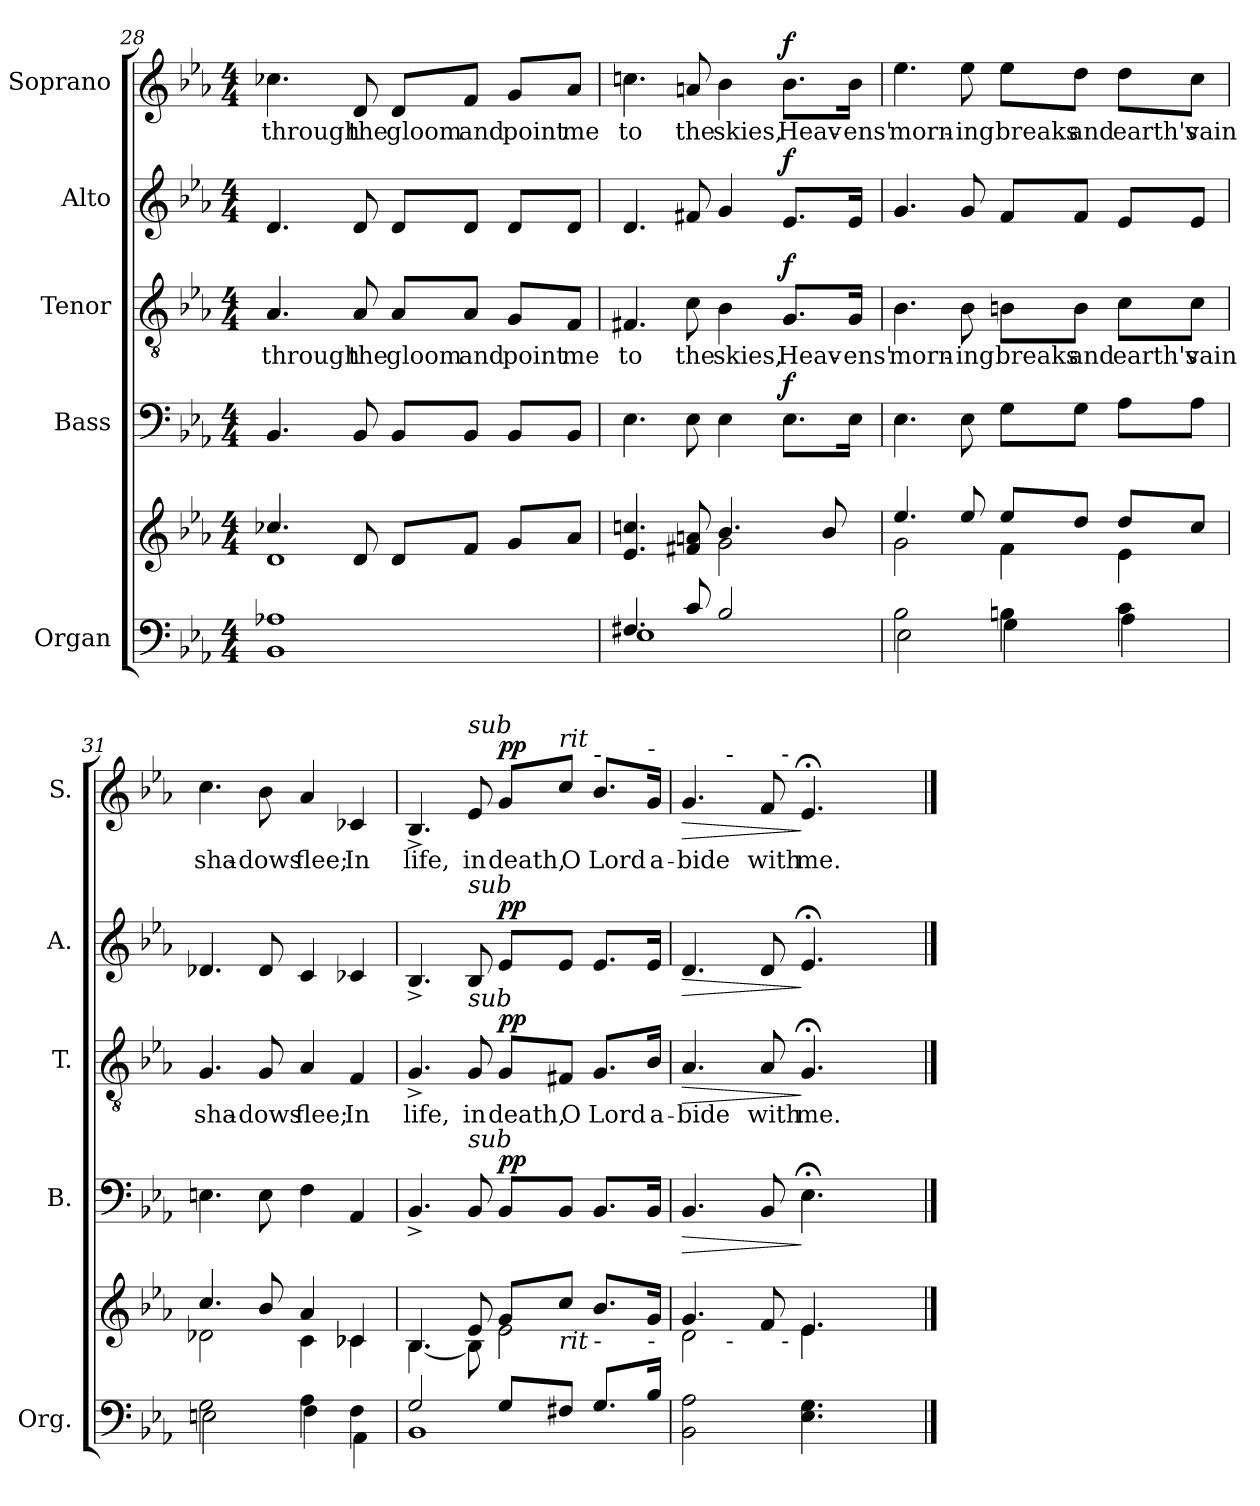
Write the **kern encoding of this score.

**kern	**kern	**kern	**dynam	**kern	**text	**dynam	**kern	**dynam	**kern	**text	**dynam
*part5	*part5	*part4	*part4	*part3	*part3	*part3	*part2	*part2	*part1	*part1	*part1
*staff6	*staff5	*staff4	*staff4	*staff3	*staff3	*staff3	*staff2	*staff2	*staff1	*staff1	*staff1
*I"Organ	*	*I"Bass	*	*I"Tenor	*	*	*I"Alto	*	*I"Soprano	*	*
*I'Org.	*	*I'B.	*	*I'T.	*	*	*I'A.	*	*I'S.	*	*
*clefF4	*clefG2	*clefF4	*	*clefGv2	*	*	*clefG2	*	*clefG2	*	*
*	*	*	*	*ITrd7c12	*	*	*	*	*	*	*
*k[b-e-a-]	*k[b-e-a-]	*k[b-e-a-]	*	*k[b-e-a-]	*	*	*k[b-e-a-]	*	*k[b-e-a-]	*	*
*E-:	*E-:	*E-:	*	*E-:	*	*	*E-:	*	*E-:	*	*
*M4/4	*M4/4	*M4/4	*	*M4/4	*	*	*M4/4	*	*M4/4	*	*
=28	=28	=28	=28	=28	=28	=28	=28	=28	=28	=28	=28
*	*^	*	*	*	*	*	*	*	*	*	*
!	!	!	!	!	!	!LO:LY:b	!	!	!	!	!LO:LY:b	!
1BB- 1A-X	4.cc-X/	1d	4.BB-/	.	4.AA-/	through	.	4.d/	.	4.cc-X\	through	.
!	!	!	!	!	!	!LO:LY:b	!	!	!	!	!LO:LY:b	!
.	8d/	.	8BB-/	.	8AA-/	the	.	8d/	.	8d/	the	.
!	!	!	!	!	!	!LO:LY:b	!	!	!	!	!LO:LY:b	!
.	8d/L	.	8BB-/L	.	8AA-/L	gloom	.	8d/L	.	8d/L	gloom	.
!	!	!	!	!	!	!LO:LY:b	!	!	!	!	!LO:LY:b	!
.	8f/J	.	8BB-/J	.	8AA-/J	and	.	8d/J	.	8f/J	and	.
!	!	!	!	!	!	!LO:LY:b	!	!	!	!	!LO:LY:b	!
.	8g/L	.	8BB-/L	.	8GG/L	point	.	8d/L	.	8g/L	point	.
!	!	!	!	!	!	!LO:LY:b	!	!	!	!	!LO:LY:b	!
.	8a-/J	.	8BB-/J	.	8FF/J	me	.	8d/J	.	8a-/J	me	.
=29	=29	=29	=29	=29	=29	=29	=29	=29	=29	=29	=29	=29
*^	*	*	*	*	*	*	*	*	*	*	*	*
!	!	!	!	!	!	!	!LO:LY:b	!	!	!	!	!LO:LY:b	!
4.F#X/	1E-	4.e-/ 4.ccn/	2ryy	4.E-\	.	4.FF#X/	to	.	4.d/	.	4.ccn\	to	.
!	!	!	!	!	!	!	!LO:LY:b	!	!	!	!	!LO:LY:b	!
8c/	.	8f#X/ 8an/	.	8E-\	.	8C\	the	.	8f#X/	.	8an/	the	.
!	!	!	!	!	!	!	!LO:LY:b	!	!	!	!	!LO:LY:b	!
2B-/	.	4.b-/	2g\	4E-\	.	4BB-\	skies,	.	4g/	.	4b-\	skies,	.
!	!	!	!	!	!LO:DY:a	!	!LO:LY:b	!LO:DY:a	!	!LO:DY:a	!	!LO:LY:b	!LO:DY:a
.	.	.	.	8.E-\L	f	8.GG/L	Heav-	f	8.e-/L	f	8.b-\L	Heav-	f
.	.	8b-/	.	.	.	.	.	.	.	.	.	.	.
!	!	!	!	!	!	!	!LO:LY:b	!	!	!	!	!LO:LY:b	!
.	.	.	.	16E-\Jk	.	16GG/Jk	-ens'	.	16e-/Jk	.	16b-\Jk	-ens'	.
!!LO:PB:g=z
=30	=30	=30	=30	=30	=30	=30	=30	=30	=30	=30	=30	=30	=30
!	!	!	!	!	!	!	!LO:LY:b	!	!	!	!	!LO:LY:b	!
2B-\	2E-\	4.ee-/	2g\	4.E-\	.	4.BB-\	morn-	.	4.g/	.	4.ee-\	morn-	.
!	!	!	!	!	!	!	!LO:LY:b	!	!	!	!	!LO:LY:b	!
.	.	8ee-/	.	8E-\	.	8BB-\	-ing	.	8g/	.	8ee-\	-ing	.
!	!	!	!	!	!	!	!LO:LY:b	!	!	!	!	!LO:LY:b	!
4Bn\	4G\	8ee-/L	4f\	8G\L	.	8BBn\L	breaks	.	8f/L	.	8ee-\L	breaks	.
!	!	!	!	!	!	!	!LO:LY:b	!	!	!	!	!LO:LY:b	!
.	.	8dd/J	.	8G\J	.	8BB\J	and	.	8f/J	.	8dd\J	and	.
!	!	!	!	!	!	!	!LO:LY:b	!	!	!	!	!LO:LY:b	!
4c\	4A-\	8dd/L	4e-\	8A-\L	.	8C\L	earth's	.	8e-/L	.	8dd\L	earth's	.
!	!	!	!	!	!	!	!LO:LY:b	!	!	!	!	!LO:LY:b	!
.	.	8cc/J	.	8A-\J	.	8C\J	vain	.	8e-/J	.	8cc\J	vain	.
=31	=31	=31	=31	=31	=31	=31	=31	=31	=31	=31	=31	=31	=31
!	!	!	!	!	!	!	!LO:LY:b	!	!	!	!	!LO:LY:b	!
2G\	2En\	4.cc/	2d-X\	4.En\	.	4.GG/	sha-	.	4.d-X/	.	4.cc\	sha-	.
!	!	!	!	!	!	!	!LO:LY:b	!	!	!	!	!LO:LY:b	!
.	.	8b-/	.	8E\	.	8GG/	-dows	.	8d-/	.	8b-\	-dows	.
!	!	!	!	!	!	!	!LO:LY:b	!	!	!	!	!LO:LY:b	!
4A-\	4F\	4a-/	4c\	4F\	.	4AA-/	flee;	.	4c/	.	4a-/	flee;	.
!	!	!	!	!	!	!	!LO:LY:b	!	!	!	!	!LO:LY:b	!
4F\	4AA-\	4c-X/	4c-\	4AA-/	.	4FF/	In	.	4c-X/	.	4c-X/	In	.
=32	=32	=32	=32	=32	=32	=32	=32	=32	=32	=32	=32	=32	=32
!	!	!	!	!	!	!	!LO:LY:b	!	!	!	!	!LO:LY:b	!
2G/	1BB-	4.B-/	[<4.B-\	4.BB-^</	.	4.GG^</	life,	.	4.B-^</	.	4.B-^</	life,	.
!	!	!	!	!	!	!	!	!	!	!	!LO:TX:a:i:t=sub	!	!
!	!	!	!	!	!	!	!	!	!LO:TX:a:i:t=sub	!	!	!	!
!	!	!	!	!	!	!LO:TX:a:i:t=sub	!	!	!	!	!	!	!
!	!	!	!	!LO:TX:a:i:t=sub	!	!	!	!	!	!	!	!	!
!	!	!	!	!	!	!	!LO:LY:b	!	!	!	!	!LO:LY:b	!
.	.	8e-/	8B-\]	8BB-/	.	8GG/	in	.	8B-/	.	8e-/	in	.
!	!	!	!	!	!LO:DY:a	!	!LO:LY:b	!LO:DY:a	!	!LO:DY:a	!	!LO:LY:b	!LO:DY:a
8G/L	.	8g/L	2e-\	8BB-/L	pp	8GG/L	death,	pp	8e-/L	pp	8g/L	death,	pp
!	!	!	!	!	!	!	!	!	!	!	!LO:TX:a:i:t=rit	!	!
!	!	!LO:TX:b:i:t=rit	!	!	!	!	!	!	!	!	!	!	!
!	!	!	!	!	!	!	!LO:LY:b	!	!	!	!	!LO:LY:b	!
8F#X/J	.	8cc/J	.	8BB-/J	.	8FF#X/J	O	.	8e-/J	.	8cc/J	O	.
!	!	!	!	!	!	!	!	!	!	!	!LO:TX:a:t=-	!	!
!	!	!LO:TX:b:t=-	!	!	!	!	!	!	!	!	!	!	!
!	!	!	!	!	!	!	!LO:LY:b	!	!	!	!	!LO:LY:b	!
8.G/L	.	8.b-/L	.	8.BB-/L	.	8.GG/L	Lord	.	8.e-/L	.	8.b-/L	Lord	.
!	!	!	!	!	!	!	!	!	!	!	!LO:TX:a:t=-	!	!
!	!	!LO:TX:b:t=-	!	!	!	!	!	!	!	!	!	!	!
!	!	!	!	!	!	!	!LO:LY:b	!	!	!	!	!LO:LY:b	!
16B-/Jk	.	16g/Jk	.	16BB-/Jk	.	16BB-/Jk	a-	.	16e-/Jk	.	16g/Jk	a-	.
*v	*v	*	*	*	*	*	*	*	*	*	*	*	*
=33	=33	=33	=33	=33	=33	=33	=33	=33	=33	=33	=33	=33
!	!	!	!	!	!	!	!	!	!	!LO:TX:a:t=-	!	!
!	!LO:TX:b:t=-	!	!	!	!	!	!	!	!	!	!	!
!	!	!	!	!LO:HP:b	!	!LO:LY:b	!LO:HP:b	!	!LO:HP:b	!	!LO:LY:b	!LO:HP:b
*	*^	*	*	*	*	*	*	*	*	*^	*	*
*	*	*	*^	*	*	*	*	*	*	*	*	*^	*	*
2BB-\ 2A-\	4.g/	2d\	8..ryy	4..ryy	4.BB-/	>	4.AA-/	-bide	>	4.d/	>	4.g/	8..ryy	4..ryy	-bide	>
!	!	!	!	!	!	!	!	!	!	!	!	!	!LO:TX:a:t=-	!	!	!
!	!	!	!LO:TX:b:t=-	!	!	!	!	!	!	!	!	!	!	!	!	!
.	.	.	2ryy	.	.	.	.	.	.	.	.	.	2ryy	.	.	.
!	!	!	!	!	!	!	!	!LO:LY:b	!	!	!	!	!	!	!LO:LY:b	!
.	8f/	.	.	.	8BB-/	.	8AA-/	with	.	8d/	.	8f/	.	.	with	.
!	!	!	!	!	!	!	!	!	!	!	!	!	!	!LO:TX:a:t=-	!	!
!	!	!	!	!LO:TX:b:t=-	!	!	!	!	!	!	!	!	!	!	!	!
.	.	.	.	2ryy	.	.	.	.	.	.	.	.	.	2ryy	.	.
!	!	!	!	!	!	!	!	!LO:LY:b	!	!	!	!	!	!	!LO:LY:b	!
4.E-\ 4.G\	4.e-/	4.e-\	.	.	4.E-;<\	]	4.GG;/	me.	]	4.e-;/	]	4.e-;/	.	.	me.	]
.	.	.	4ryy	.	.	.	.	.	.	.	.	.	4ryy	.	.	.
8ryy	8ryy	8ryy	.	.	8ryy	.	8ryy	.	.	8ryy	.	8ryy	.	.	.	.
.	.	.	.	16ryy	.	.	.	.	.	.	.	.	.	16ryy	.	.
.	.	.	32ryy	.	.	.	.	.	.	.	.	.	32ryy	.	.	.
*	*v	*v	*v	*v	*	*	*	*	*	*	*	*v	*v	*v	*	*
==	==	==	==	==	==	==	==	==	==	==	==
*-	*-	*-	*-	*-	*-	*-	*-	*-	*-	*-	*-
